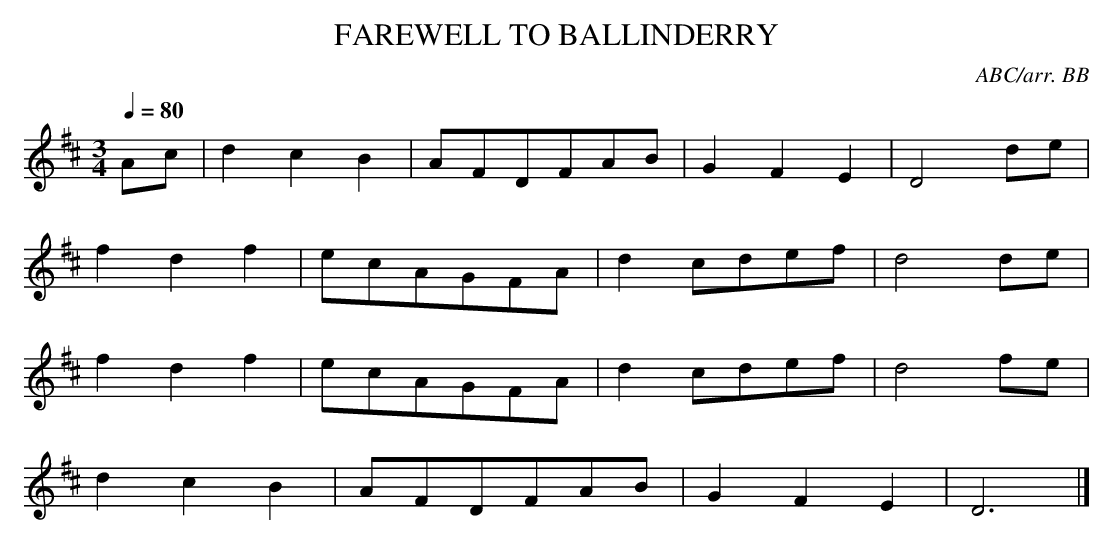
X:1
T:FAREWELL TO BALLINDERRY
C:ABC/arr. BB
Y:"moderato semplice"
Q:1/4=80
L:1/8
M:3/4
K:D
Ac|d2c2B2|AFDFAB|G2F2E2|D4 de|
f2d2f2|ecAGFA|d2 cdef|d4de|
f2d2f2|ecAGFA|d2 cdef|d4fe|
d2c2B2|AFDFAB|G2F2E2|D6|]
